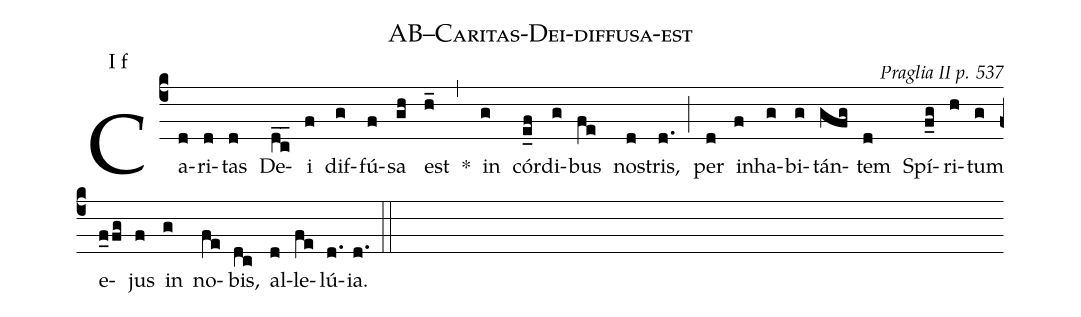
name: AB--Caritas-Dei-diffusa-est;
commentary: Praglia II p. 537;
annotation: I f;
%%
(c4) Ca(d)ri(d)tas(d) De(d_c_)i(f) dif(g)fú(f)sa(gh) est(h_) *(,) in(g) cór(e_f)di(g)bus(fe) no(d)stris,(d.) (;) per(d) in(f)ha(g)bi(g)tán(gfg)tem(d) Spí(f_g)ri(h)tum(g) e(f_0fg)jus(f) in(g) no(fe)bis,(dc) al(d)le(fe)lú(d.)ia.(d.) (::)
